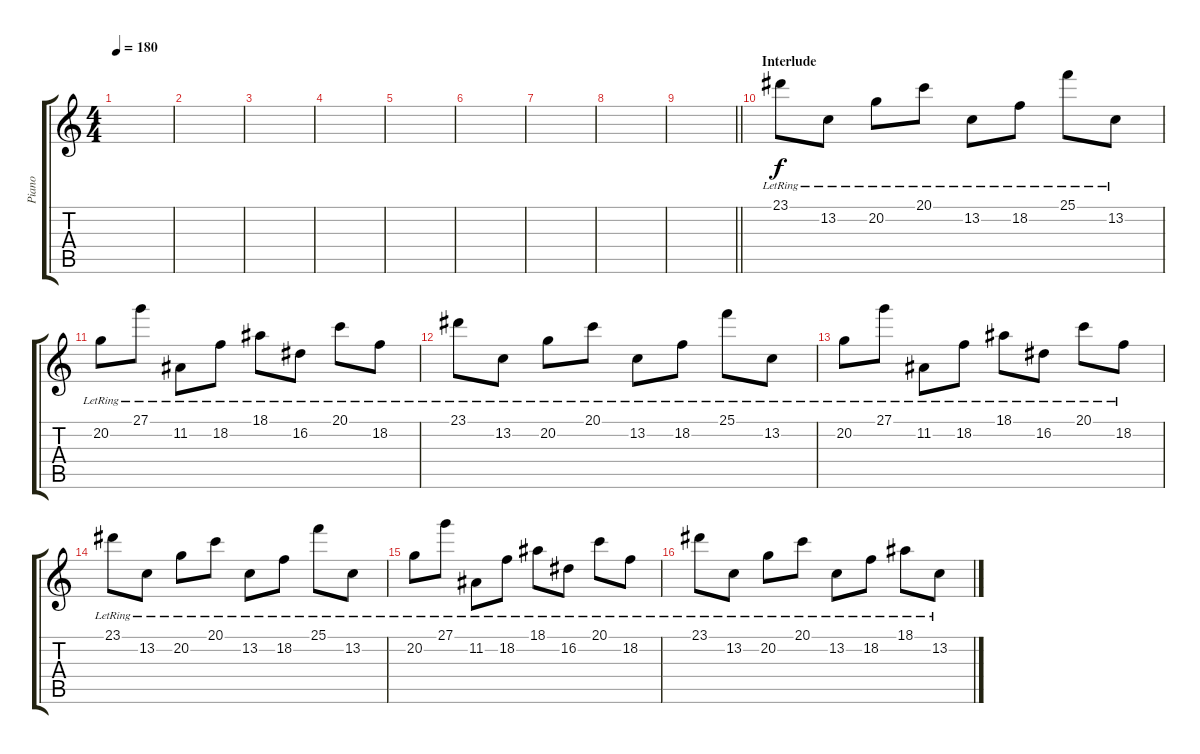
\track ("Piano" "Piano") {instrument acousticgrandpiano}
\staff {score tabs}
\tuning (E4 B3 G3 D3 A2 E2) {hide}
\ts (4 4)
\tempo 180
\clef g2
\ks c
|
|
|
|
|
|
|
|
\barLineRight lightlight
|
\section ("" "Interlude")
23.1{lr}.8{dy f instrument acousticgrandpiano} 13.2{lr}.8 20.2{lr}.8 20.1{lr}.8 13.2{lr}.8 18.2{lr}.8 25.1{lr}.8 13.2{lr}.8 |
20.2{lr}.8 27.1{lr}.8 11.2{lr}.8 18.2{lr}.8 18.1{lr}.8 16.2{lr}.8 20.1{lr}.8 18.2{lr}.8 |
23.1{lr}.8 13.2{lr}.8 20.2{lr}.8 20.1{lr}.8 13.2{lr}.8 18.2{lr}.8 25.1{lr}.8 13.2{lr}.8 |
20.2{lr}.8 27.1{lr}.8 11.2{lr}.8 18.2{lr}.8 18.1{lr}.8 16.2{lr}.8 20.1{lr}.8 18.2{lr}.8 |
23.1{lr}.8 13.2{lr}.8 20.2{lr}.8 20.1{lr}.8 13.2{lr}.8 18.2{lr}.8 25.1{lr}.8 13.2{lr}.8 |
20.2{lr}.8 27.1{lr}.8 11.2{lr}.8 18.2{lr}.8 18.1{lr}.8 16.2{lr}.8 20.1{lr}.8 18.2{lr}.8 |
23.1{lr}.8 13.2{lr}.8 20.2{lr}.8 20.1{lr}.8 13.2{lr}.8 18.2{lr}.8 18.1{lr}.8 13.2{lr}.8
